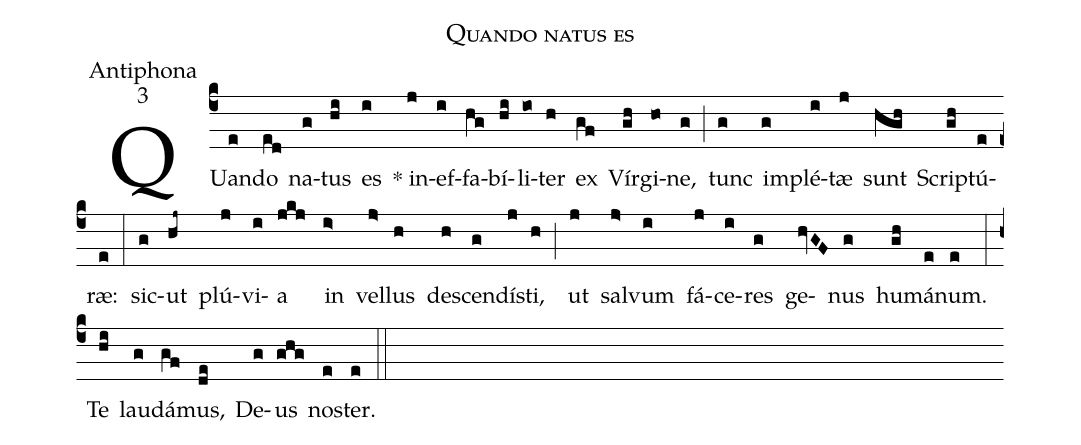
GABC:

name:Quando natus es;
office-part:Antiphona;
mode:3;
%%
(c4) QUan(e)do(ed) na(g)tus(hi) es(i) * in(j)ef(i)fa(hg)bí(hi)li(io)ter(h) ex(gf) Vír(gh)gi(ho)ne,(g) (;) tunc(g) im(g)plé(i)tæ(j) sunt(hgh) Scri(gh)ptú(e)ræ:(e) (:) sic(g)ut(hj~) plú(j)vi(i)a(jkj) in(i>) vel(j>)lus(h) de(h)scen(g)dí(j)sti,(h) (;) ut(j) sal(j>)vum(i) fá(j)ce(i)res(g) ge(hvGF)nus(g) hu(gh)má(e)num.(e) (:) Te(hi) lau(g)dá(gf)mus,(de) De(g)us(ghg) no(e)ster.(e) (::)
